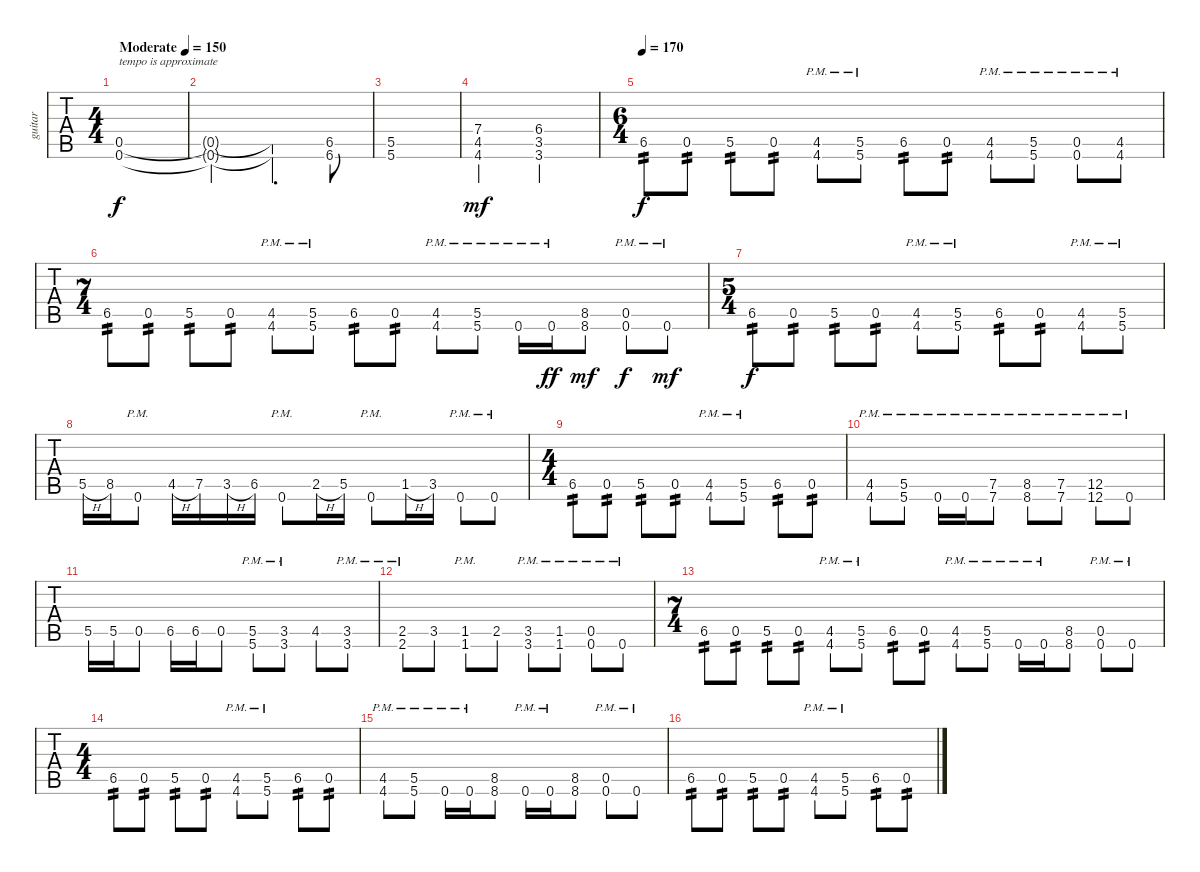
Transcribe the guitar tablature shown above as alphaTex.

\track ("guitar" "guitar") {instrument distortionguitar}
\staff {tabs}
\tuning (D4 A3 F3 C3 G2 C2) {hide}
\ts (4 4)
\tempo (150 "Moderate")
\clef g2
\ks c
(0.5 0.6).1{txt "tempo is approximate" dy f instrument distortionguitar} |
(0.5{t} 0.6{t}).2 (0.5{t} 0.6{t}).4{d} (6.5 6.6).8 |
(5.5 5.6).1 |
(7.4 4.5 4.6).2{dy mf} (6.4 3.5 3.6).2 |
\ts (6 4)
\tempo 170
6.5.8{tp 2 dy f} 0.5.8{tp 2} 5.5.8{tp 2} 0.5.8{tp 2} (4.5{pm} 4.6{pm}).8 (5.5{pm} 5.6{pm}).8 6.5.8{tp 2} 0.5.8{tp 2} (4.5{pm} 4.6{pm}).8 (5.5{pm} 5.6{pm}).8 (0.5{pm} 0.6{pm}).8 (4.5{pm} 4.6{pm}).8 |
\ts (7 4)
6.5.8{tp 2} 0.5.8{tp 2} 5.5.8{tp 2} 0.5.8{tp 2} (4.5{pm} 4.6{pm}).8 (5.5{pm} 5.6{pm}).8 6.5.8{tp 2} 0.5.8{tp 2} (4.5{pm} 4.6{pm}).8 (5.5{pm} 5.6{pm}).8 0.6{pm}.16 0.6{pm}.16{dy ff} (8.5 8.6).8{dy mf} (0.5{pm} 0.6{pm}).8{dy f} 0.6{pm}.8{dy mf} |
\ts (5 4)
6.5.8{tp 2 dy f} 0.5.8{tp 2} 5.5.8{tp 2} 0.5.8{tp 2} (4.5{pm} 4.6{pm}).8 (5.5{pm} 5.6{pm}).8 6.5.8{tp 2} 0.5.8{tp 2} (4.5{pm} 4.6{pm}).8 (5.5{pm} 5.6{pm}).8 |
5.5{h}.16 8.5.16 0.6{pm}.8 4.5{h}.16 7.5.16 3.5{h}.16 6.5.16 0.6{pm}.8 2.5{h}.16 5.5.16 0.6{pm}.8 1.5{h}.16 3.5.16 0.6{pm}.8 0.6{pm}.8 |
\ts (4 4)
6.5.8{tp 2} 0.5.8{tp 2} 5.5.8{tp 2} 0.5.8{tp 2} (4.5{pm} 4.6{pm}).8 (5.5{pm} 5.6{pm}).8 6.5.8{tp 2} 0.5.8{tp 2} |
(4.5{pm} 4.6{pm}).8 (5.5{pm} 5.6{pm}).8 0.6{pm}.16 0.6{pm}.16 (7.5{pm} 7.6{pm}).8 (8.5{pm} 8.6{pm}).8 (7.5{pm} 7.6{pm}).8 (12.5{pm} 12.6{pm}).8 0.6{pm}.8 |
5.5.16 5.5.16 0.5.8 6.5.16 6.5.16 0.5.8 (5.5{pm} 5.6{pm}).8 (3.5{pm} 3.6{pm}).8 4.5.8 (3.5{pm} 3.6{pm}).8 |
(2.5{pm} 2.6{pm}).8 3.5.8 (1.5{pm} 1.6{pm}).8 2.5.8 (3.5{pm} 3.6).8 (1.5{pm} 1.6{pm}).8 (0.5 0.6{pm}).8 0.6{pm}.8 |
\ts (7 4)
6.5.8{tp 2} 0.5.8{tp 2} 5.5.8{tp 2} 0.5.8{tp 2} (4.5{pm} 4.6{pm}).8 (5.5{pm} 5.6{pm}).8 6.5.8{tp 2} 0.5.8{tp 2} (4.5{pm} 4.6{pm}).8 (5.5{pm} 5.6{pm}).8 0.6{pm}.16 0.6{pm}.16 (8.5 8.6).8 (0.5{pm} 0.6{pm}).8 0.6{pm}.8 |
\ts (4 4)
6.5.8{tp 2} 0.5.8{tp 2} 5.5.8{tp 2} 0.5.8{tp 2} (4.5{pm} 4.6{pm}).8 (5.5{pm} 5.6{pm}).8 6.5.8{tp 2} 0.5.8{tp 2} |
(4.5{pm} 4.6{pm}).8 (5.5{pm} 5.6{pm}).8 0.6{pm}.16 0.6{pm}.16 (8.5 8.6).8 0.6{pm}.16 0.6{pm}.16 (8.5 8.6).8 (0.5{pm} 0.6{pm}).8 0.6{pm}.8 |
6.5.8{tp 2} 0.5.8{tp 2} 5.5.8{tp 2} 0.5.8{tp 2} (4.5{pm} 4.6{pm}).8 (5.5{pm} 5.6{pm}).8 6.5.8{tp 2} 0.5.8{tp 2}
